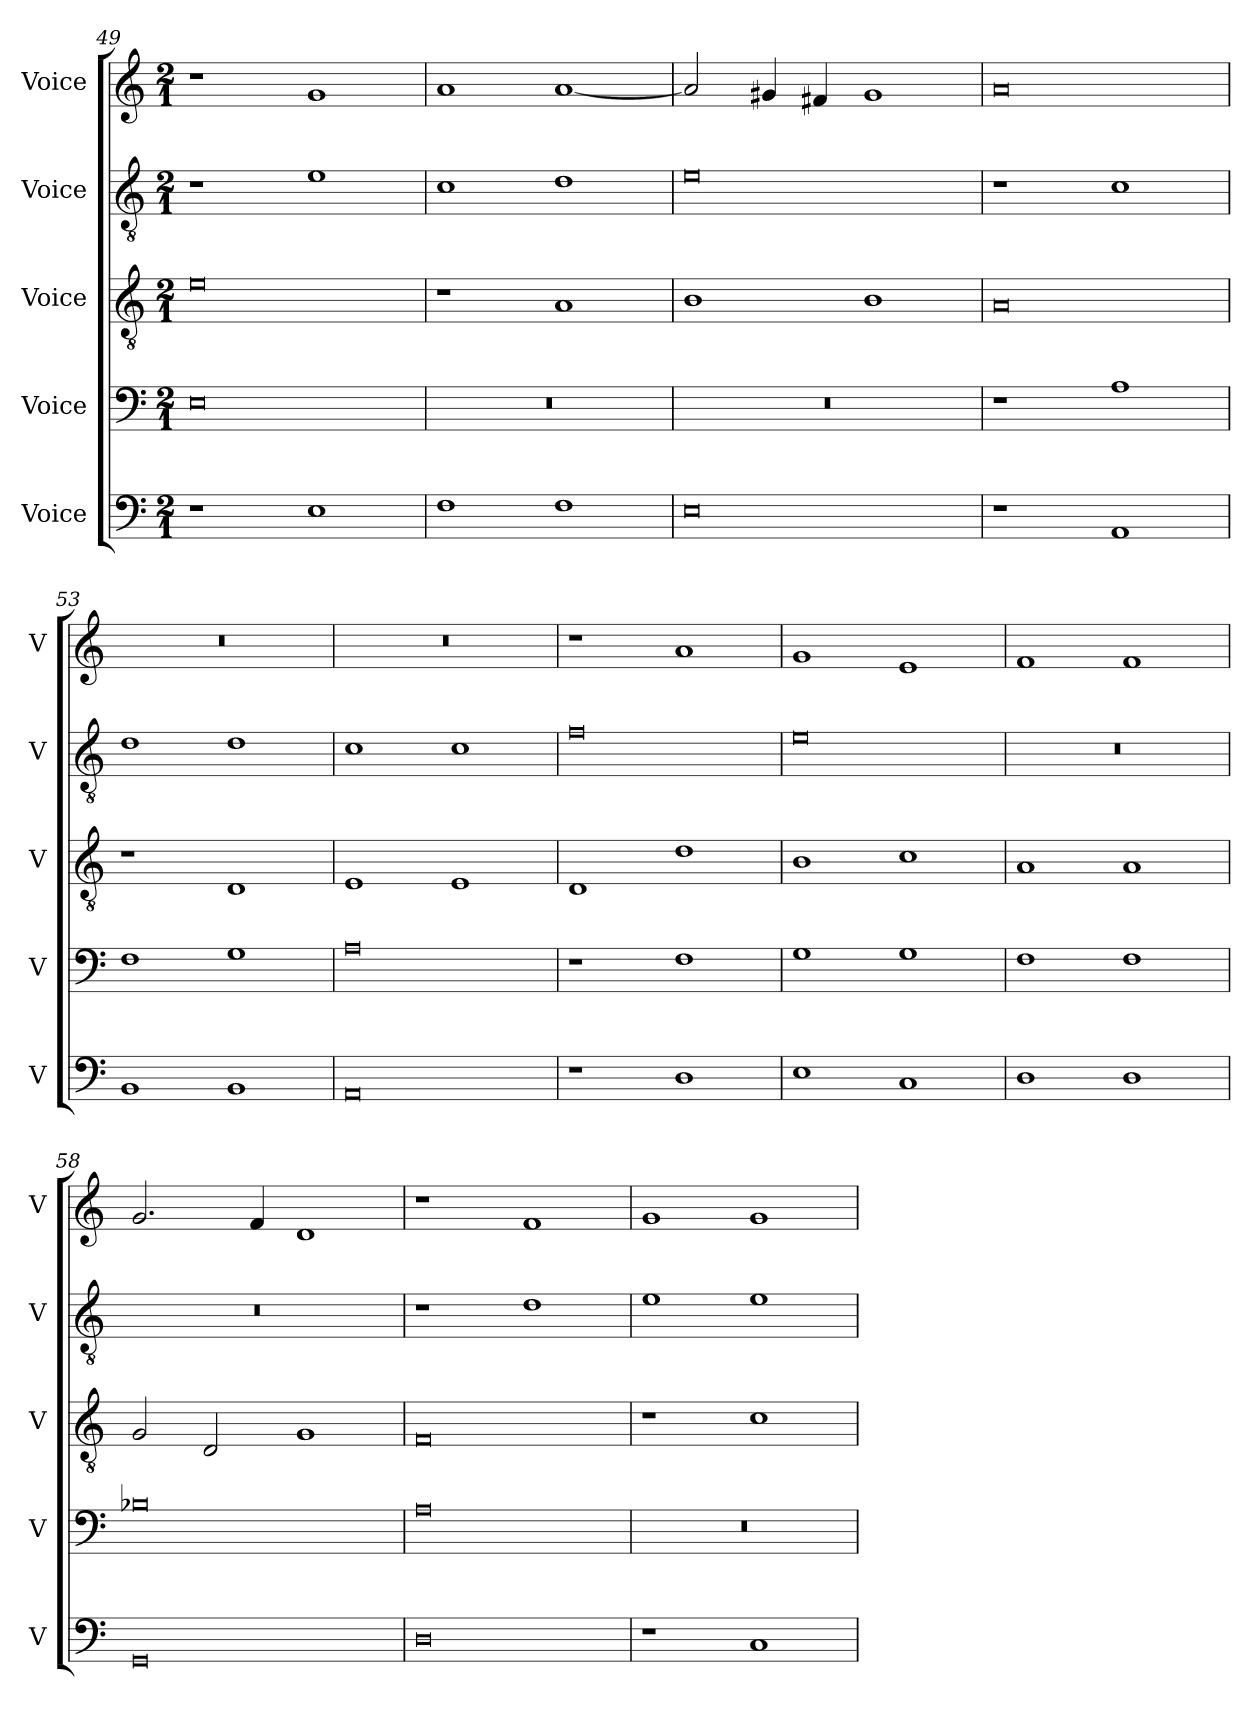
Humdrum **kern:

**kern	**kern	**kern	**kern	**kern
*part5	*part4	*part3	*part2	*part1
*staff5	*staff4	*staff3	*staff2	*staff1
*I"Voice	*I"Voice	*I"Voice	*I"Voice	*I"Voice
*I'V	*I'V	*I'V	*I'V	*I'V
*clefF4	*clefF4	*clefGv2	*clefGv2	*clefG2
*k[]	*k[]	*k[]	*k[]	*k[]
*M2/1	*M2/1	*M2/1	*M2/1	*M2/1
=49	=49	=49	=49	=49
1r	0E	0e	1r	1r
1E	.	.	1e	1g
=50	=50	=50	=50	=50
1F	0r	1r	1c	1a
1F	.	1A	1d	[1a
=51	=51	=51	=51	=51
0E	0r	1B	0e	2a/]
.	.	.	.	4g#X/
.	.	.	.	4f#X/
.	.	1B	.	1g#
!!LO:PB:g=z
=52	=52	=52	=52	=52
1r	1r	0A	1r	0a
1AA	1A	.	1c	.
=53	=53	=53	=53	=53
1BB	1F	1r	1d	0r
1BB	1G	1D	1d	.
=54	=54	=54	=54	=54
0AA	0A	1E	1c	0r
.	.	1E	1c	.
=55	=55	=55	=55	=55
1r	1r	1D	0f	1r
1D	1F	1d	.	1a
=56	=56	=56	=56	=56
1E	1G	1B	0e	1g
1C	1G	1c	.	1e
!!LO:LB:g=z
=57	=57	=57	=57	=57
1D	1F	1A	0r	1f
1D	1F	1A	.	1f
=58	=58	=58	=58	=58
0GG	0B-X	2G/	0r	2.g/
.	.	2D/	.	.
.	.	.	.	4f/
.	.	1G	.	1d
=59	=59	=59	=59	=59
0D	0A	0F	1r	1r
.	.	.	1d	1f
=60	=60	=60	=60	=60
1r	0r	1r	1e	1g
1C	.	1c	1e	1g
=	=	=	=	=
*-	*-	*-	*-	*-
